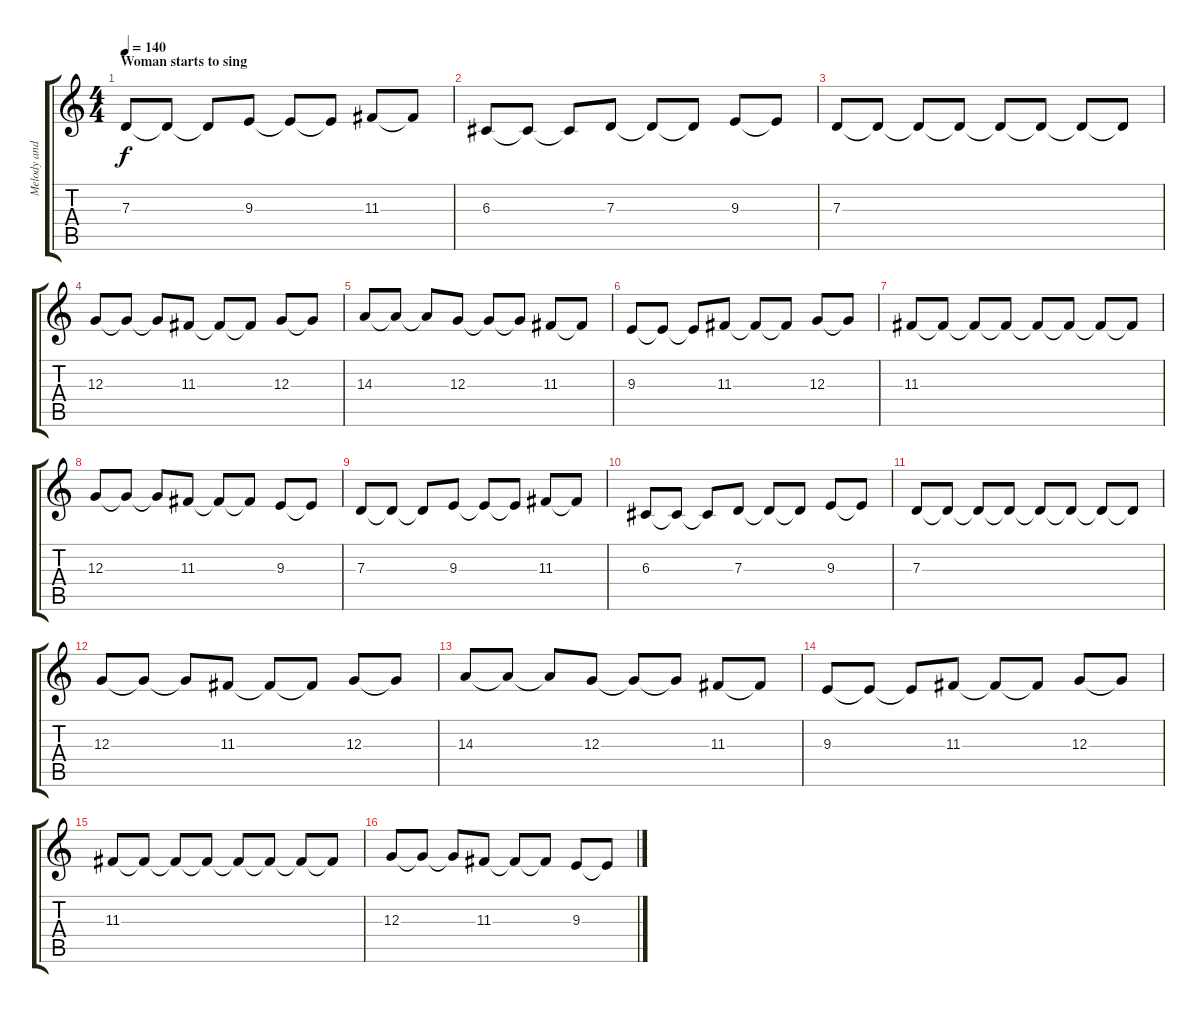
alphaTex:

\track ("Melody and Vocals" "Melody and") {instrument lead2sawtooth}
\staff {score tabs}
\tuning (E4 B3 G3 D3 A2 E2) {hide}
\ts (4 4)
\section ("" "Woman starts to sing")
\tempo 140
\clef g2
\ks c
7.3.8{dy f instrument musicbox} 7.3{t}.8 7.3{t}.8 9.3.8 9.3{t}.8 9.3{t}.8 11.3.8 11.3{t}.8 |
6.3.8 6.3{t}.8 6.3{t}.8 7.3.8 7.3{t}.8 7.3{t}.8 9.3.8 9.3{t}.8 |
7.3.8 7.3{t}.8 7.3{t}.8 7.3{t}.8 7.3{t}.8 7.3{t}.8 7.3{t}.8 7.3{t}.8 |
12.3.8 12.3{t}.8 12.3{t}.8 11.3.8 11.3{t}.8 11.3{t}.8 12.3.8 12.3{t}.8 |
14.3.8 14.3{t}.8 14.3{t}.8 12.3.8 12.3{t}.8 12.3{t}.8 11.3.8 11.3{t}.8 |
9.3.8 9.3{t}.8 9.3{t}.8 11.3.8 11.3{t}.8 11.3{t}.8 12.3.8 12.3{t}.8 |
11.3.8 11.3{t}.8 11.3{t}.8 11.3{t}.8 11.3{t}.8 11.3{t}.8 11.3{t}.8 11.3{t}.8 |
12.3.8 12.3{t}.8 12.3{t}.8 11.3.8 11.3{t}.8 11.3{t}.8 9.3.8 9.3{t}.8 |
7.3.8{volume 16 instrument musicbox} 7.3{t}.8 7.3{t}.8 9.3.8 9.3{t}.8 9.3{t}.8 11.3.8 11.3{t}.8 |
6.3.8 6.3{t}.8 6.3{t}.8 7.3.8 7.3{t}.8 7.3{t}.8 9.3.8 9.3{t}.8 |
7.3.8 7.3{t}.8 7.3{t}.8 7.3{t}.8 7.3{t}.8 7.3{t}.8 7.3{t}.8 7.3{t}.8 |
12.3.8 12.3{t}.8 12.3{t}.8 11.3.8 11.3{t}.8 11.3{t}.8 12.3.8 12.3{t}.8 |
14.3.8 14.3{t}.8 14.3{t}.8 12.3.8 12.3{t}.8 12.3{t}.8 11.3.8 11.3{t}.8 |
9.3.8 9.3{t}.8 9.3{t}.8 11.3.8 11.3{t}.8 11.3{t}.8 12.3.8 12.3{t}.8 |
11.3.8 11.3{t}.8 11.3{t}.8 11.3{t}.8 11.3{t}.8 11.3{t}.8 11.3{t}.8 11.3{t}.8 |
12.3.8 12.3{t}.8 12.3{t}.8 11.3.8 11.3{t}.8 11.3{t}.8 9.3.8 9.3{t}.8
